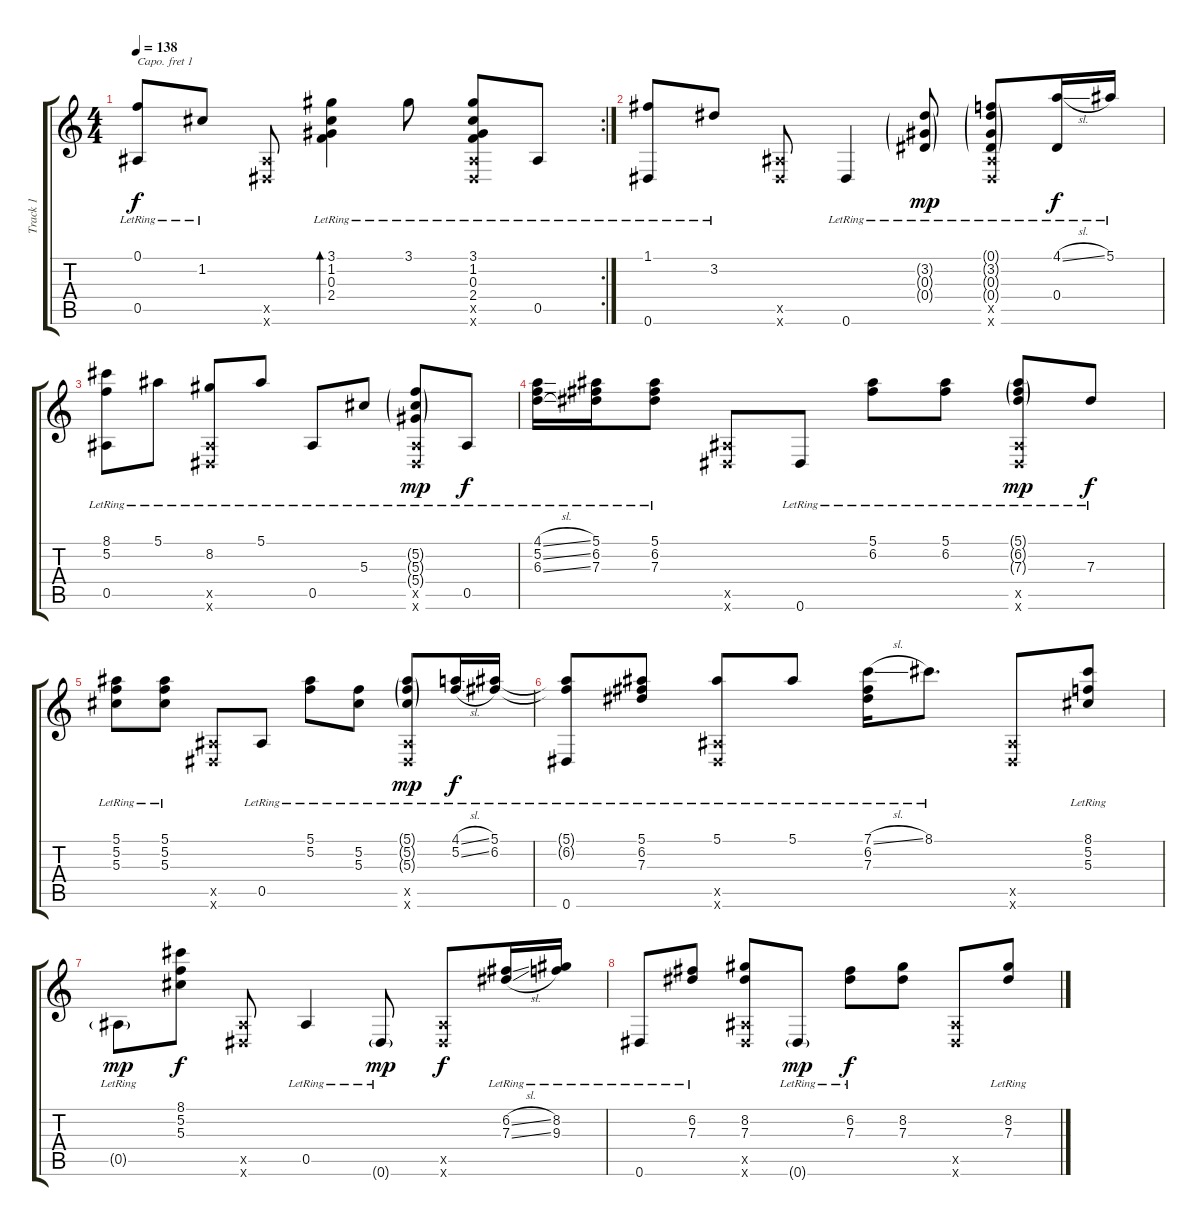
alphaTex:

\track ("Track 1" "Track 1") {instrument acousticguitarsteel}
\staff {score tabs}
\capo 1
\tuning (E4 B3 G3 D3 A2 D2) {hide}
\rc 2
\ts (4 4)
\tempo 138
\clef g2
\ks c
(0.1{lr} 0.5{lr}).8{dy f} 1.2{lr}.8 (0.5{x} 0.6{x}).8 (3.1{lr} 1.2{lr} 0.3{lr} 2.4{lr}).4{bd 480} 3.1{lr}.8 (3.1{lr} 1.2{lr} 0.3{lr} 2.4{lr} 0.5{x} 0.6{x}).8 0.5{lr}.8 |
(1.1{lr} 0.6{lr}).8 3.2{lr}.8 (0.5{x} 0.6{x}).8 0.6{lr}.4 (3.2{g lr} 0.3{g lr} 0.4{g lr}).8{dy mp} (0.1{g lr} 3.2{g lr} 0.3{g lr} 0.4{g lr} 0.5{x} 0.6{x}).8 (4.1{sl lr} 0.4{lr}).16{dy f} 5.1{lr}.16 |
(8.1{lr} 5.2{lr} 0.5{lr}).8 5.1{lr}.8 (8.2{lr} 0.5{x} 0.6{x}).8 5.1{lr}.8 0.5{lr}.8 5.3{lr}.8 (5.2{g lr} 5.3{g lr} 5.4{g lr} 0.5{x} 0.6{x}).8{dy mp} 0.5{lr}.8{dy f} |
(4.1{sl lr} 5.2{sl lr} 6.3{sl lr}).16 (5.1{lr} 6.2{lr} 7.3{lr}).16 (5.1{lr} 6.2{lr} 7.3{lr}).8 (0.5{x} 0.6{x}).8 0.6{lr}.8 (5.1{lr} 6.2{lr}).8 (5.1{lr} 6.2{lr}).8 (5.1{g lr} 6.2{g lr} 7.3{g lr} 0.5{x} 0.6{x}).8{dy mp} 7.3{lr}.8{dy f} |
(5.1{lr} 5.2{lr} 5.3{lr}).8 (5.1{lr} 5.2{lr} 5.3{lr}).8 (0.5{x} 0.6{x}).8 0.5{lr}.8 (5.1{lr} 5.2{lr}).8 (5.2{lr} 5.3{lr}).8 (5.1{g lr} 5.2{g lr} 5.3{g lr} 0.5{x} 0.6{x}).8{dy mp} (4.1{sl lr} 5.2{sl lr}).16{dy f} (5.1{lr} 6.2{lr}).16 |
(5.1{t} 6.2{t} 0.6{lr}).8 (5.1{lr} 6.2{lr} 7.3{lr}).8 (5.1{lr} 0.5{x} 0.6{x}).8 5.1{lr}.8 (7.1{sl lr} 6.2{lr} 7.3{lr}).16 8.1{lr}.8{d} (0.5{x} 0.6{x}).8 (8.1{lr} 5.2{lr} 5.3{lr}).8 |
0.5{g lr}.8{dy mp} (8.1 5.2 5.3).8{dy f} (0.5{x} 0.6{x}).8 0.5{lr}.4 0.6{g lr}.8{dy mp} (0.5{x} 0.6{x}).8{dy f} (6.2{sl lr} 7.3{sl lr}).16 (8.2{lr} 9.3{lr}).16 |
0.6{lr}.8 (6.2{lr} 7.3{lr}).8 (8.2 7.3 0.5{x} 0.6{x}).8 0.6{g lr}.8{dy mp} (6.2{lr} 7.3{lr}).8{dy f} (8.2 7.3).8 (0.5{x} 0.6{x}).8 (8.2{lr} 7.3{lr}).8
